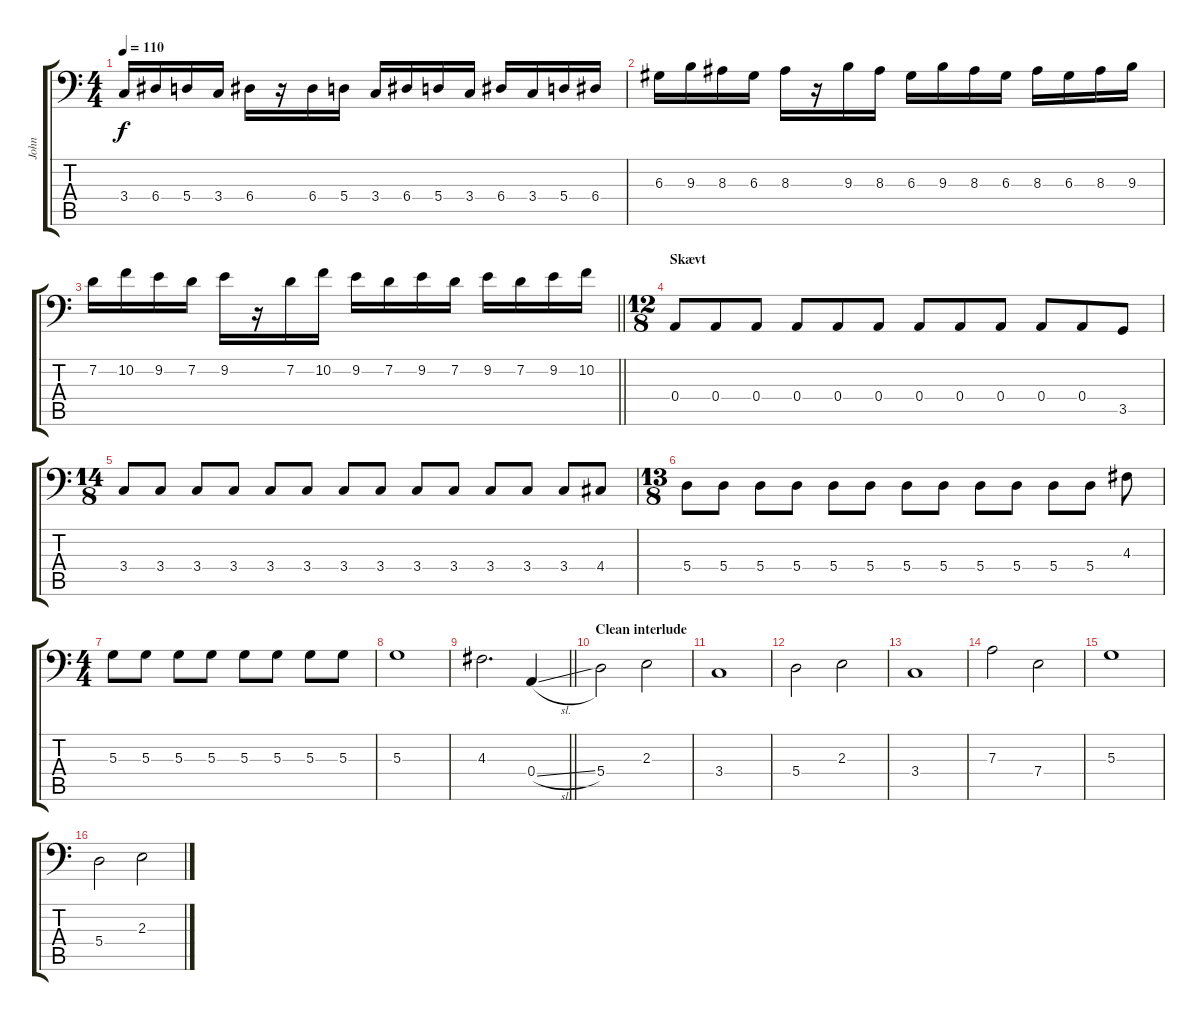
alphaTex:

\track ("John" "John") {solo instrument electricbassfinger}
\staff {score tabs}
\tuning (C3 G2 D2 A1 E1 B0) {hide}
\ts (4 4)
\tempo 110
\clef f4
\ks c
3.4.16{dy f} 6.4.16 5.4.16 3.4.16 6.4.16 r.16 6.4.16 5.4.16 3.4.16 6.4.16 5.4.16 3.4.16 6.4.16 3.4.16 5.4.16 6.4.16 |
6.3.16 9.3.16 8.3.16 6.3.16 8.3.16 r.16 9.3.16 8.3.16 6.3.16 9.3.16 8.3.16 6.3.16 8.3.16 6.3.16 8.3.16 9.3.16 |
\barLineRight lightlight
7.2.16 10.2.16 9.2.16 7.2.16 9.2.16 r.16 7.2.16 10.2.16 9.2.16 7.2.16 9.2.16 7.2.16 9.2.16 7.2.16 9.2.16 10.2.16 |
\ts (12 8)
\section ("" "Skævt")
0.4.8 0.4.8 0.4.8 0.4.8 0.4.8 0.4.8 0.4.8 0.4.8 0.4.8 0.4.8 0.4.8 3.5.8 |
\ts (14 8)
3.4.8 3.4.8 3.4.8 3.4.8 3.4.8 3.4.8 3.4.8 3.4.8 3.4.8 3.4.8 3.4.8 3.4.8 3.4.8 4.4.8 |
\ts (13 8)
5.4.8 5.4.8 5.4.8 5.4.8 5.4.8 5.4.8 5.4.8 5.4.8 5.4.8 5.4.8 5.4.8 5.4.8 4.3.8 |
\ts (4 4)
5.3.8 5.3.8 5.3.8 5.3.8 5.3.8 5.3.8 5.3.8 5.3.8 |
5.3.1 |
\barLineRight lightlight
4.3.2{d} 0.4{sl}.4 |
\section ("" "Clean interlude")
5.4.2 2.3.2 |
3.4.1 |
5.4.2 2.3.2 |
3.4.1 |
7.3.2 7.4.2 |
5.3.1 |
5.4.2 2.3.2
